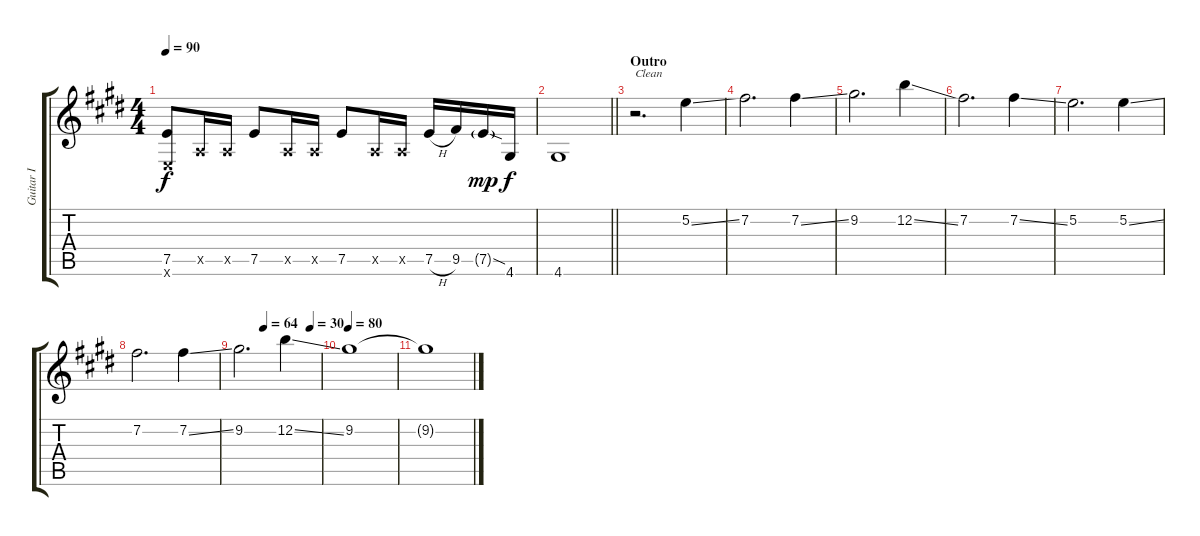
\track ("Guitar I" "Guitar I") {instrument electricguitarmuted}
\staff {score tabs}
\tuning (E4 B3 G3 D3 A2 E2) {hide}
\ts (4 4)
\tempo 90
\clef g2
\ks e
(7.5 0.6{x}).8{dy f} 0.5{x}.16 0.5{x}.16 7.5.8 0.5{x}.16 0.5{x}.16 7.5.8 0.5{x}.16 0.5{x}.16 7.5{h}.16 9.5.16 7.5{sod g}.16{dy mp} 4.6.16{dy f} |
\barLineRight lightlight
4.6.1 |
\section ("" "Outro")
r.2{d txt "Clean" volume 11 balance 13 instrument electricguitarjazz} 5.2{ss}.4 |
7.2.2{d} 7.2{ss}.4 |
9.2.2{d} 12.2{ss}.4 |
7.2.2{d} 7.2{ss}.4 |
5.2.2{d} 5.2{ss}.4 |
7.2.2{d} 7.2{ss}.4 |
\tempo (64 0.3125)
\tempo (30 0.875)
9.2.2{d} 12.2{ss}.4 |
\tempo 80
9.2.1 |
9.2{t}.1
